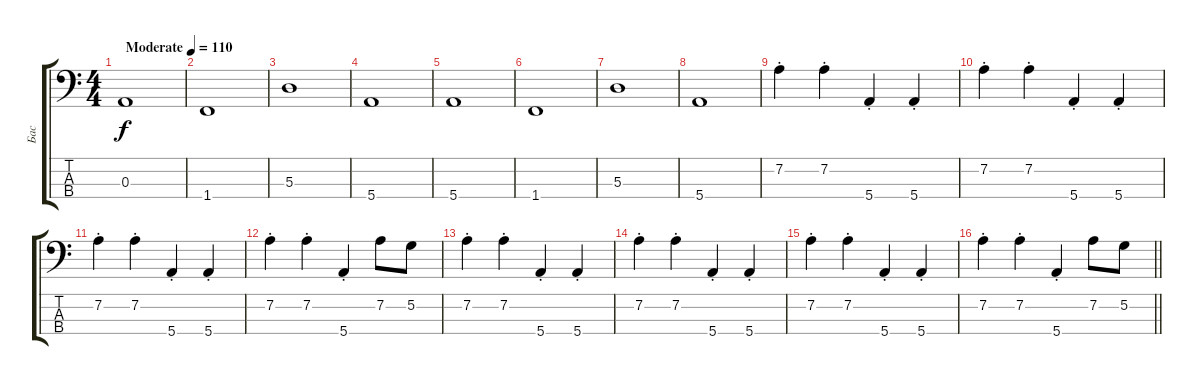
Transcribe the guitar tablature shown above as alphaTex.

\track ("Бас" "Бас") {instrument electricbassfinger}
\staff {score tabs}
\tuning (G2 D2 A1 E1) {hide}
\ts (4 4)
\tempo (110 "Moderate")
\clef f4
\ks c
0.3.1{dy f instrument electricbassfinger} |
1.4.1 |
5.3.1 |
5.4.1 |
5.4.1 |
1.4.1 |
5.3.1 |
5.4.1 |
7.2{st}.4 7.2{st}.4 5.4{st}.4 5.4{st}.4 |
7.2{st}.4 7.2{st}.4 5.4{st}.4 5.4{st}.4 |
7.2{st}.4 7.2{st}.4 5.4{st}.4 5.4{st}.4 |
7.2{st}.4 7.2{st}.4 5.4{st}.4 7.2.8 5.2.8 |
7.2{st}.4 7.2{st}.4 5.4{st}.4 5.4{st}.4 |
7.2{st}.4 7.2{st}.4 5.4{st}.4 5.4{st}.4 |
7.2{st}.4 7.2{st}.4 5.4{st}.4 5.4{st}.4 |
\barLineRight lightlight
7.2{st}.4 7.2{st}.4 5.4{st}.4 7.2.8 5.2.8
